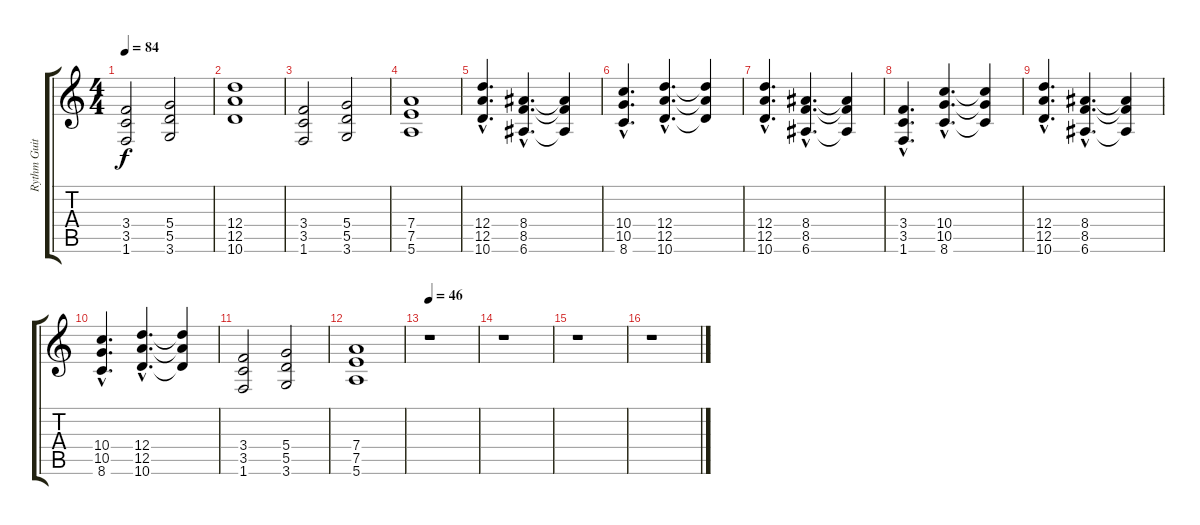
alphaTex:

\track ("Rythm Guitar" "Rythm Guit") {instrument distortionguitar}
\staff {score tabs}
\tuning (E4 B3 G3 D3 A2 E2) {hide}
\ts (4 4)
\tempo 84
\clef g2
\ks c
(3.4 3.5 1.6).2{dy f} (5.4 5.5 3.6).2 |
(12.4 12.5 10.6).1 |
(3.4 3.5 1.6).2 (5.4 5.5 3.6).2 |
(7.4 7.5 5.6).1 |
(12.4{hac} 12.5{hac} 10.6{hac}).4{d} (8.4{hac} 8.5{hac} 6.6{hac}).4{d} (8.4{t} 8.5{t} 6.6{t}).4 |
(10.4{hac} 10.5{hac} 8.6{hac}).4{d} (12.4{hac} 12.5{hac} 10.6{hac}).4{d} (12.4{t} 12.5{t} 10.6{t}).4 |
(12.4{hac} 12.5{hac} 10.6{hac}).4{d} (8.4{hac} 8.5{hac} 6.6{hac}).4{d} (8.4{t} 8.5{t} 6.6{t}).4 |
(3.4{hac} 3.5{hac} 1.6{hac}).4{d} (10.4{hac} 10.5{hac} 8.6{hac}).4{d} (10.4{t} 10.5{t} 8.6{t}).4 |
(12.4{hac} 12.5{hac} 10.6{hac}).4{d} (8.4{hac} 8.5{hac} 6.6{hac}).4{d} (8.4{t} 8.5{t} 6.6{t}).4 |
(10.4{hac} 10.5{hac} 8.6{hac}).4{d} (12.4{hac} 12.5{hac} 10.6{hac}).4{d} (12.4{t} 12.5{t} 10.6{t}).4 |
(3.4 3.5 1.6).2 (5.4 5.5 3.6).2 |
(7.4 7.5 5.6).1 |
\tempo 46
r.1 |
r.1 |
r.1 |
r.1
